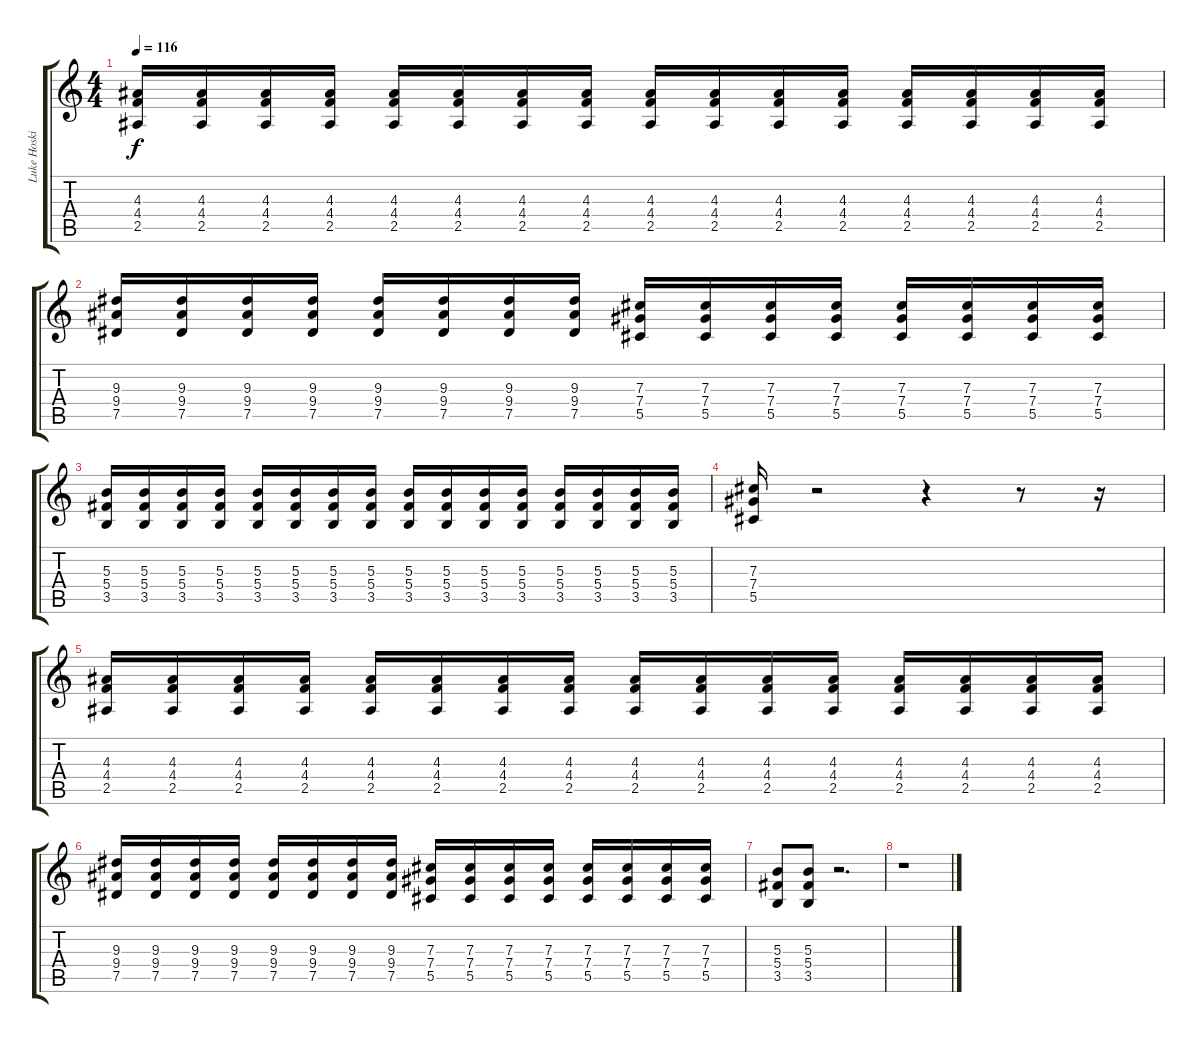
\track ("Luke Hoskin" "Luke Hoski") {instrument overdrivenguitar}
\staff {score tabs}
\tuning (Eb4 Bb3 Gb3 Db3 Ab2 Eb2) {hide}
\ts (4 4)
\tempo 116
\clef g2
\ks c
(4.3 4.4 2.5).16{dy f} (4.3 4.4 2.5).16 (4.3 4.4 2.5).16 (4.3 4.4 2.5).16 (4.3 4.4 2.5).16 (4.3 4.4 2.5).16 (4.3 4.4 2.5).16 (4.3 4.4 2.5).16 (4.3 4.4 2.5).16 (4.3 4.4 2.5).16 (4.3 4.4 2.5).16 (4.3 4.4 2.5).16 (4.3 4.4 2.5).16 (4.3 4.4 2.5).16 (4.3 4.4 2.5).16 (4.3 4.4 2.5).16 |
(9.3 9.4 7.5).16 (9.3 9.4 7.5).16 (9.3 9.4 7.5).16 (9.3 9.4 7.5).16 (9.3 9.4 7.5).16 (9.3 9.4 7.5).16 (9.3 9.4 7.5).16 (9.3 9.4 7.5).16 (7.3 7.4 5.5).16 (7.3 7.4 5.5).16 (7.3 7.4 5.5).16 (7.3 7.4 5.5).16 (7.3 7.4 5.5).16 (7.3 7.4 5.5).16 (7.3 7.4 5.5).16 (7.3 7.4 5.5).16 |
(5.3 5.4 3.5).16 (5.3 5.4 3.5).16 (5.3 5.4 3.5).16 (5.3 5.4 3.5).16 (5.3 5.4 3.5).16 (5.3 5.4 3.5).16 (5.3 5.4 3.5).16 (5.3 5.4 3.5).16 (5.3 5.4 3.5).16 (5.3 5.4 3.5).16 (5.3 5.4 3.5).16 (5.3 5.4 3.5).16 (5.3 5.4 3.5).16 (5.3 5.4 3.5).16 (5.3 5.4 3.5).16 (5.3 5.4 3.5).16 |
(7.3 7.4 5.5).16 r.2 r.4 r.8 r.16 |
(4.3 4.4 2.5).16 (4.3 4.4 2.5).16 (4.3 4.4 2.5).16 (4.3 4.4 2.5).16 (4.3 4.4 2.5).16 (4.3 4.4 2.5).16 (4.3 4.4 2.5).16 (4.3 4.4 2.5).16 (4.3 4.4 2.5).16 (4.3 4.4 2.5).16 (4.3 4.4 2.5).16 (4.3 4.4 2.5).16 (4.3 4.4 2.5).16 (4.3 4.4 2.5).16 (4.3 4.4 2.5).16 (4.3 4.4 2.5).16 |
(9.3 9.4 7.5).16 (9.3 9.4 7.5).16 (9.3 9.4 7.5).16 (9.3 9.4 7.5).16 (9.3 9.4 7.5).16 (9.3 9.4 7.5).16 (9.3 9.4 7.5).16 (9.3 9.4 7.5).16 (7.3 7.4 5.5).16 (7.3 7.4 5.5).16 (7.3 7.4 5.5).16 (7.3 7.4 5.5).16 (7.3 7.4 5.5).16 (7.3 7.4 5.5).16 (7.3 7.4 5.5).16 (7.3 7.4 5.5).16 |
(5.3 5.4 3.5).8 (5.3 5.4 3.5).8 r.2{d} |
r.1
